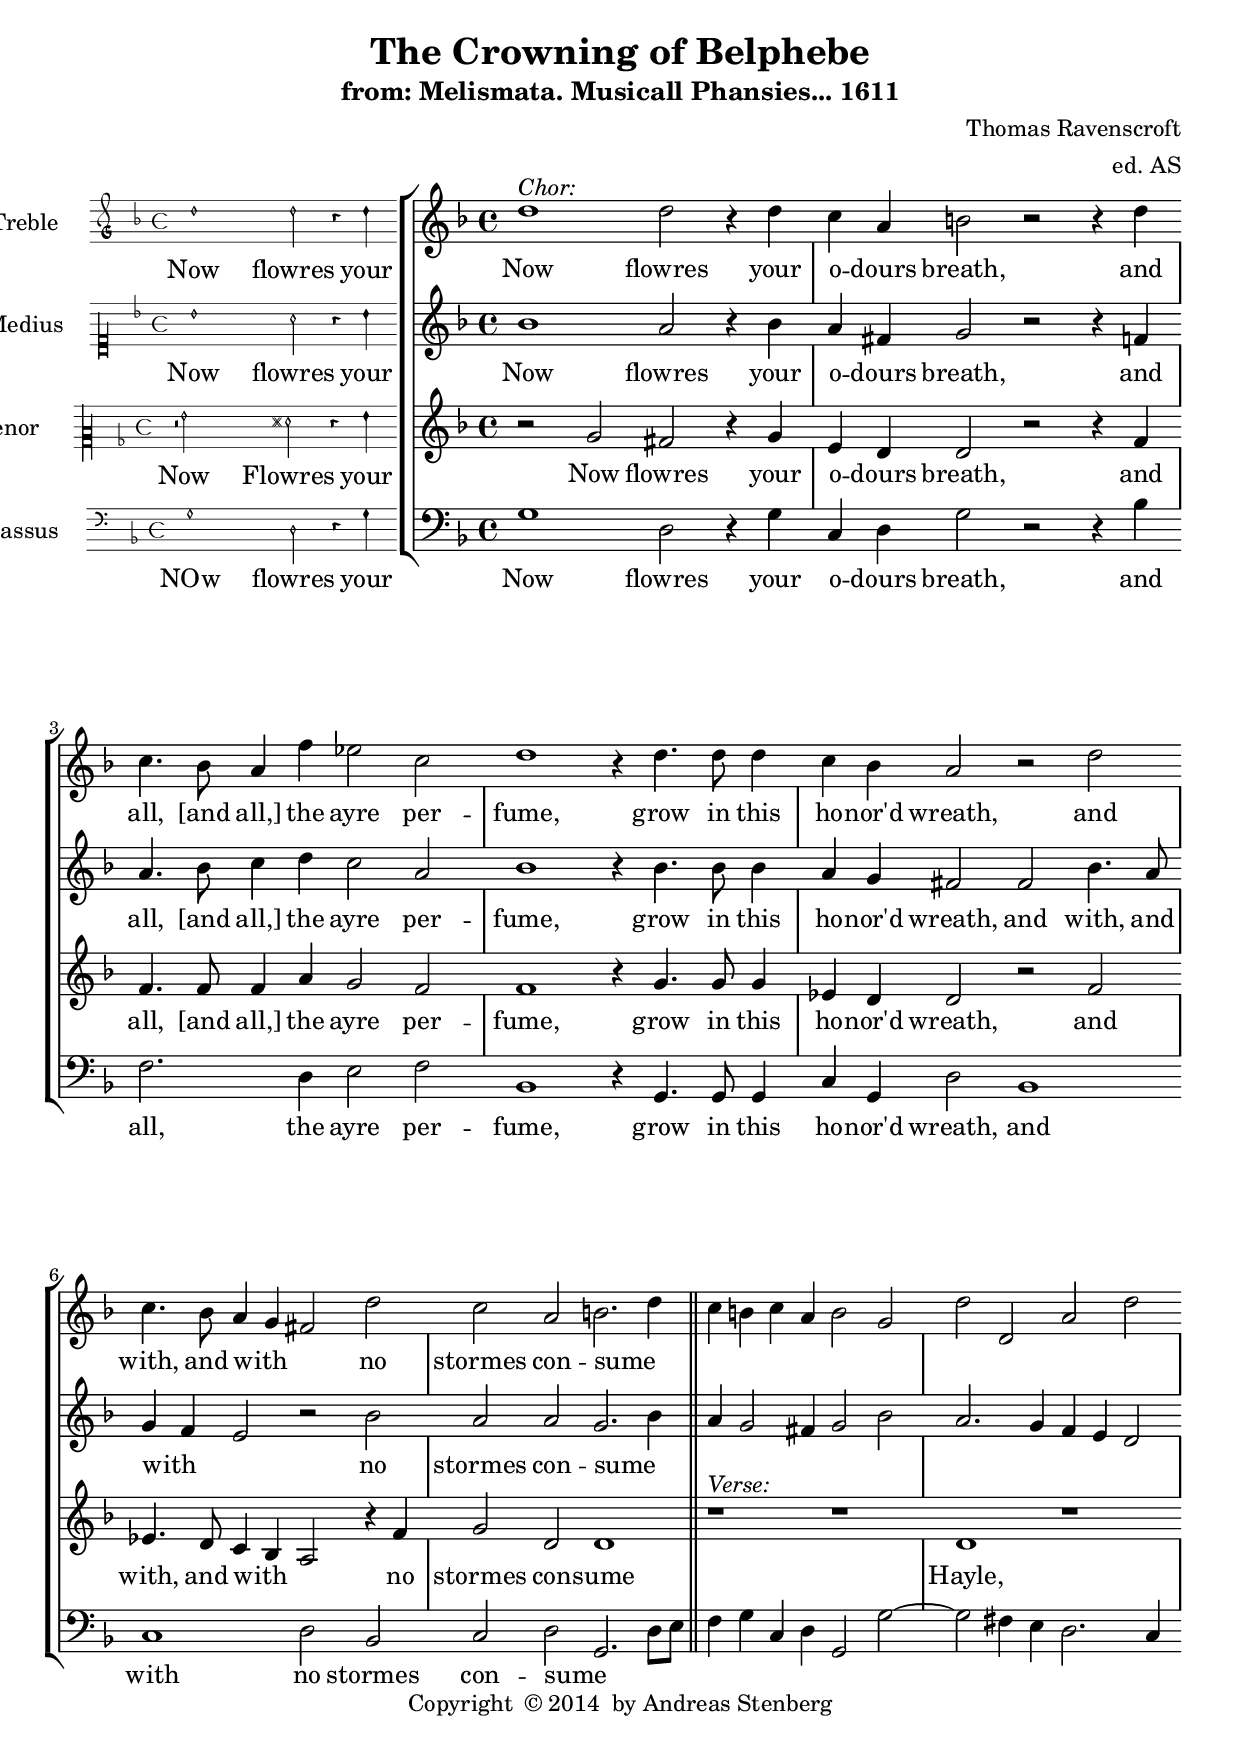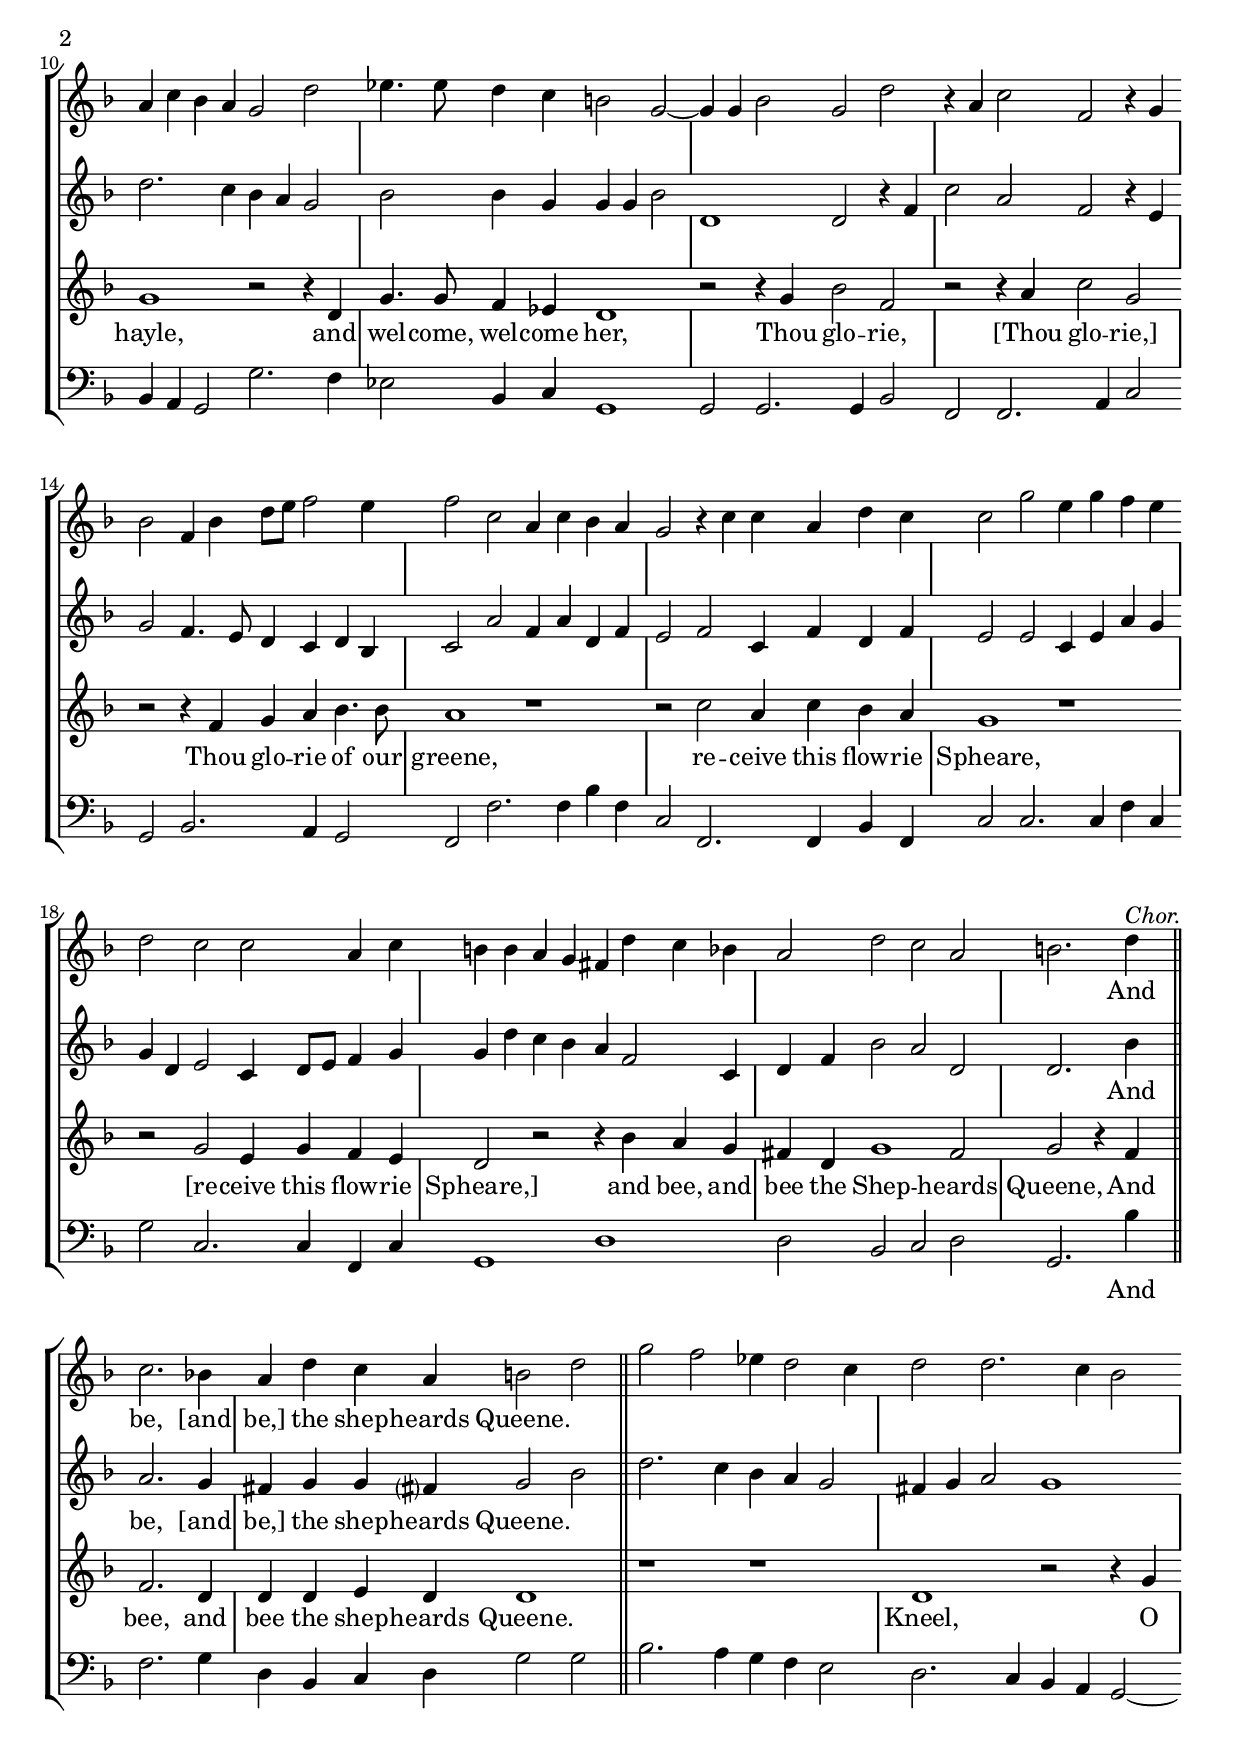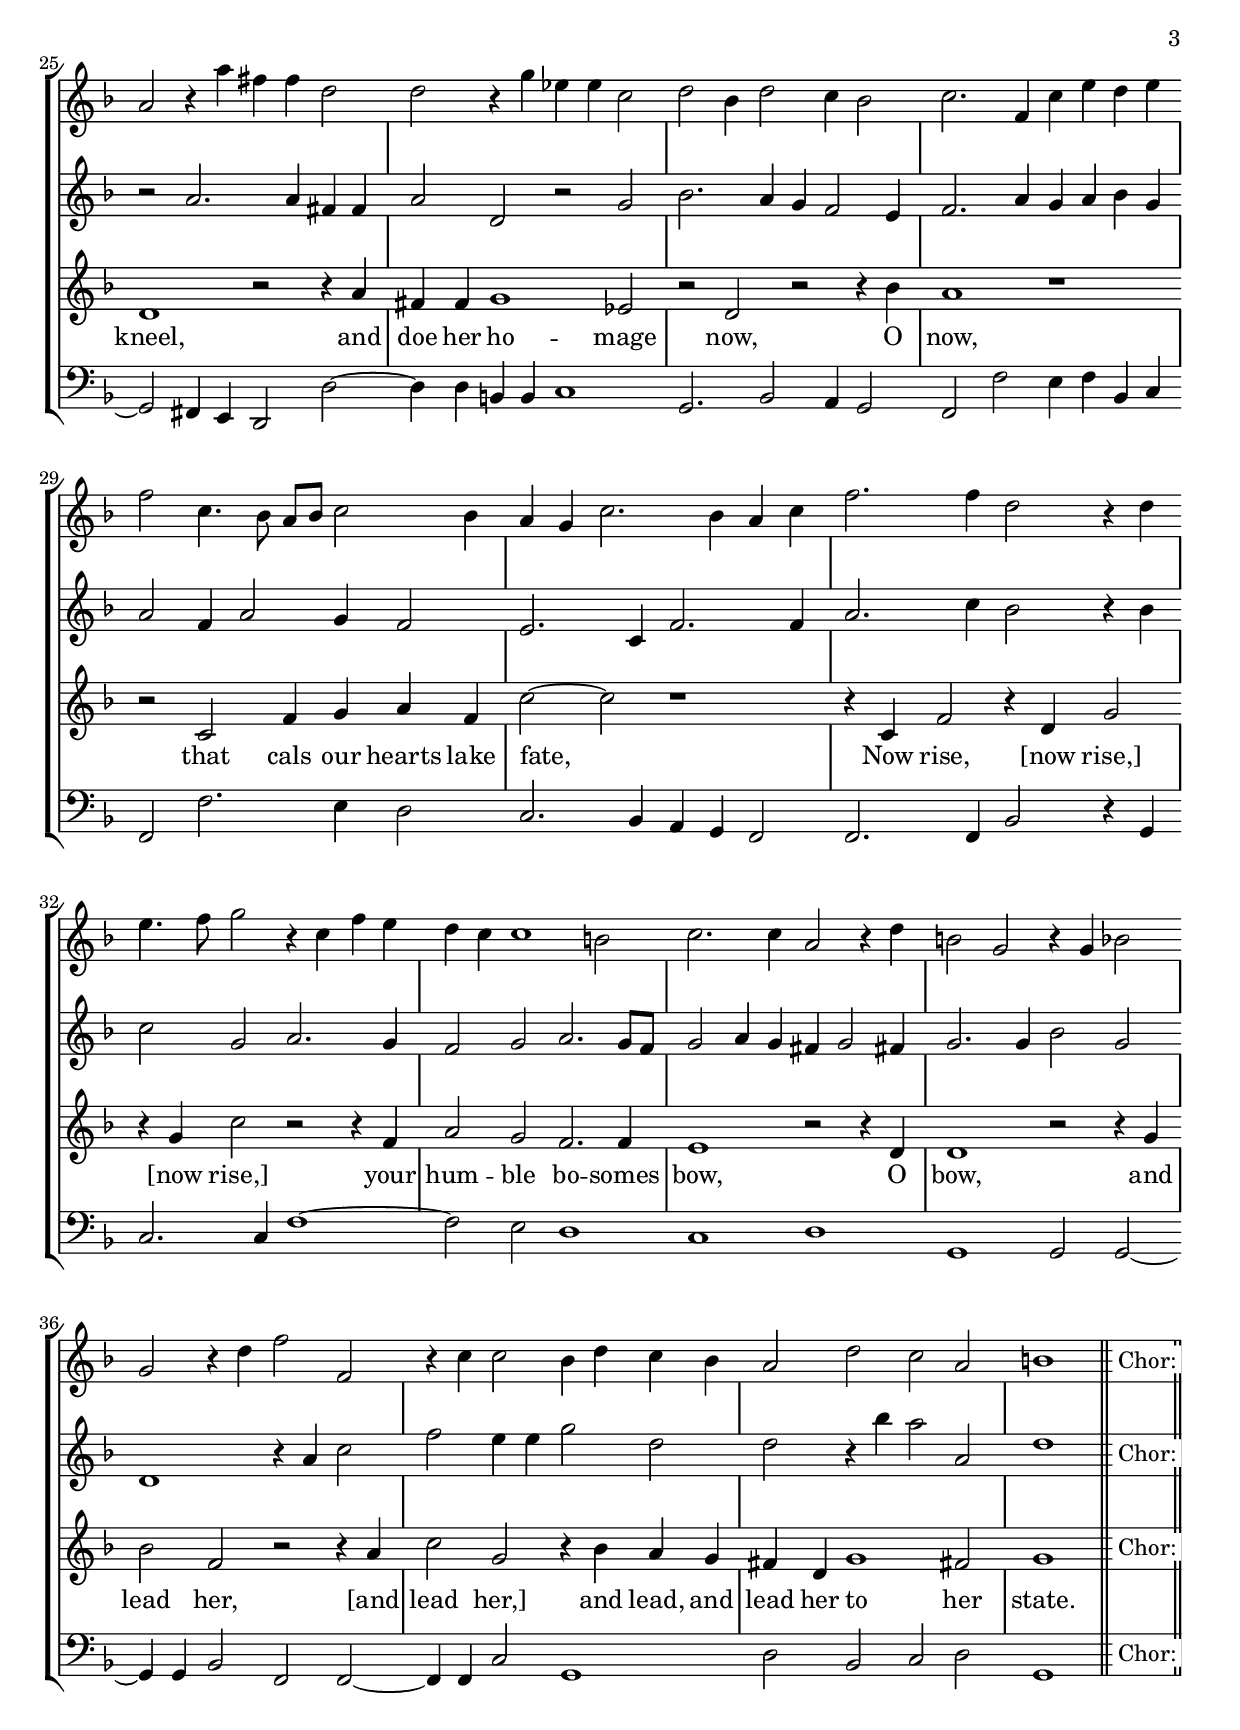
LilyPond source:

\version "2.18.0"
\include "deutsch.ly"
\header {
	title = "The Crowning of Belphebe"
	subtitle = "from: Melismata. Musicall Phansies... 1611"
	composer = "Thomas Ravenscroft"
	arranger = "ed. AS"
	poet = ""
	meter =""
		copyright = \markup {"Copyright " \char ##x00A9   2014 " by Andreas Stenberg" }
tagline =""
	}
incipit =
#(define-music-function (parser location incipit-music) (ly:music?)
  #{
    \once \override Staff.InstrumentName.self-alignment-X = #RIGHT
    \once \override Staff.InstrumentName.self-alignment-Y = ##f
    \once \override Staff.InstrumentName.padding = #0.3
    \once \override Staff.InstrumentName.stencil =
      #(lambda (grob)
	 (let* ((instrument-name (ly:grob-property grob 'long-text)))
	   (set! (ly:grob-property grob 'long-text)
		 #{ \markup
		      \score
		         {
			   { \context MensuralStaff \with {
	                        instrumentName = #instrument-name
	                     } $incipit-music
			   }
	                   \layout { $(ly:grob-layout grob)
			             line-width = \indent
		                     indent =
				% primitive-eval is probably easiest for
				% escaping lexical closure and evaluating
				% everything respective to (current-module).
	                             #(primitive-eval
                                       '(or (false-if-exception (- indent incipit-width))
					    (* 0.5 indent)))
			             ragged-right = ##f
			             ragged-last = ##f
			             system-count = #1 }
			 }
		  #})
           (system-start-text::print grob)))
  #})

%%%%%%%%%%%%%%%%%%%%%%%%%

global = {
  \set Score.skipBars = ##t
  \key f \major
  \time 4/4
  \set Timing.measureLength =#(ly:make-moment 2/1)
  % the actual music
  \skip 1*14
  % let finis bar go through all staves
  \override Staff.BarLine.transparent = ##f
  \skip 1*2
  \override Staff.BarLine.transparent = ##t
  \skip 1*25
  \override Staff.BarLine.transparent = ##f
  \skip 1
  \override Staff.BarLine.transparent = ##t
  \skip 1*2
  \override Staff.BarLine.transparent = ##f
  \skip 1
  \override Staff.BarLine.transparent = ##t
  \skip 1*32
  \override Staff.BarLine.transparent = ##f
  
  
  
}

discantusIncipit = <<
  \new MensuralVoice = "discantusIncipit" <<
    {
      \clef "petrucci-g"
      \key f \major
      \time 4/4
      d''1 d''2 r4 d''4
    }
  >>
  \new Lyrics \lyricsto discantusIncipit { Now flowres your }
>>

discantusNotes = {
  \relative c'' {
    \clef "treble"
      d1^\markup \italic "Chor:" d2 r4 d4
      c4 a4 h2 r2 r4 d4
      c4. b8 a4 f'4 es2 c2
      d1 r4 d4. d8 d4 
      c4 b4 a2 r2 d2
      c4. b8 a4\melisma g4 fis2\melismaEnd d'2
      c2 a2 h2. d4
      
    \bar "||"
    c4 h4 c4 a4 h2 g2
    d'2 d,2 a'2 d2~
    a4 c4 b4 a4 g2 d'2
    es4. es8 d4 c4 h2 g2~
    g4 g4 b2 g2 d'2
    r4 a4 c2 f,2 r4 g4
    b2 f4 b4 d8 e f2 e4
    f2 c2 a4 c4 b4 a4 
    g2 r4 c4 c4 a4 d4 c4
    c2 g'2 e4 g4 f4 e4
    d2 c2 c2 a4 c4
    h4 h4 a4 g4 fis4 d'4 c4 b4
    a2 d2 c2 a2
    h2. d4^\markup \italic "Chor."
    \bar "||"
    c2. b4 
    a4 d4 c4 a4 h2 d2 \bar "||" 
    g2 f2 es4 d2 c4 
    d2 d2. c4 b2
    a2 r4 a'4 fis4 fis4 d2
    d2 r4 g4 es4 es4 c2
    d2 b4 d2 c4 b2
    c2. f,4 c'4 e4 d4 e4
    f2 c4. b8 a8 b8 c2 b4
    a4 g4 c2. b4 a4 c4
    f2. f4 d2 r4 d4
    e4. f8 g2 r4 c,4 f4 e4
    d4 c4 c1 h2
    c2. c4 a2 r4 d4
    h2 g2 r4 g4 b2
    g2 r4 d'4 f2 f,2 
    r4 c'4 c2 b4 d4 c4 b4 
    a2 d2 c2 a2 h1
    
     \override TextScript.extra-offset = #'(-0 . 4)
    s4-\markup { \whiteout \pad-markup #0.5 "Chor:" }  s2.
  \bar "||"
    
  }
}

discantusLyrics = \lyricmode {
  Now flowres your o -- dours breath, 
and all, "[and" "all,]" the ayre per -- fume, 
grow in this ho -- nor'd wreath, 
and with, and with no stormes con -- sume
\repeat unfold 73 { _ }
  And be, "[and" "be,]" the shep -- heards Queene.
}

altusIncipit = <<
  \new MensuralVoice = "altusIncipit" <<
    {
      \clef "petrucci-c1"
      \key f \major
      \time 4/4
      b'1 a'2 r4 b'4
    }
  >>
  \new Lyrics \lyricsto altusIncipit { Now flowres your }
>>

altusNotes = {
  \relative c'  {
    \clef "treble"
    b'1 a2 r4 b4
    a4 fis4 g2 
    r2 r4 f4 a4. b8 c4 d4
    c2 a2 b1
    r4 b4. b8 b4 a4 g4 fis2 
    fis2 b4. a8 g4\melisma f4 e2\melismaEnd
    r2 b'2 a2 a2
    g2. b4
    a4 g2 fis4 g2 b2
    a2. g4 f4 e4 d2 
    d'2. c4 b4 a4 g2
    b2 b4 g4 g4 g4 b2
    d,1 d2 r4 f4
    c'2 a2 f2 r4 e4
    g2 f4. e8 d4 c4 d4 b4
    c2 a'2 f4 a4 d,4 f4
    e2 f2 c4 f4 d4 f4
    e2 e2 c4 e4 a4 g4 
    g4 d4 e2 c4 d8 e8 f4 g4 
    g4 d'4 c4 b4 a4 f2 c4 
    d4 f4 b2 a2 d,2
    d2. b'4
    a2. g4
    fis4 g4 g4 fis? g2 b2
    d2. c4 b4 a4 g2
    fis4 g4 a2 g1
    r2 a2. a4 fis4 fis4
    a2 d,2 r2 g2
    b2. a4 g4 f2 e4
    f2. a4 g4 a4 b4 g4
    a2 f4 a2 g4 f2
    e2. c4 f2. f4
    a2. c4 b2 r4 b4
    c2 g2 a2. g4
    f2 g2 a2. g8 f8 
    g2 a4 g4 fis4 g2 fis!4
    g2. g4 b2 g2
    d1 r4 a'4 c2
    f2 e4 e4 g2 d2
    d2 r4 b'4 a2 a,2
    d1 
  
    \override TextScript.extra-offset = #'(-0 . 4)
    s4-\markup { \whiteout \pad-markup #0.5 "Chor:" }  s2.

  }
}

altusLyrics = \lyricmode {
  Now flowres your o -- dours breath, 
and all, "[and" "all,]" the ayre per -- fume, 
grow in this ho -- nor'd wreath, 
and with, and with no stormes con -- sume
\repeat unfold 75 { _ }
  And be, "[and" "be,]" the shep -- heards Queene.
}

tenorIncipit = <<
  \new MensuralVoice = "tenorIncipit" <<
    {
      \clef "petrucci-c2"
      \key f \major
      \time 4/4
      r2 g'2 fis'2 r4 g'4
    }
  >>
  \new Lyrics \lyricsto tenorIncipit { Now Flowres your }
>>

tenorNotes = {
  \relative c' {
    \clef "treble"
      r2 g'2 fis2 r4 g4
      e4 d4 d2 r2 r4 f4
      f4. f8 f4 a4 g2 f2
      f1 r4 g4. g8 g4
      es4 d4 d2 r2 f2
      es4. d8 c4\melisma b4 a2\melismaEnd r4 f'4
      g2 d2 d1
      
      r1^\markup \italic "Verse:" r1
      d1 r1
      g1 r2 r4 d4
      g4. g8 f4 es4 d1
      r2 r4 g4 b2 f2
      r2 r4 a4 c2 g2
      r2 r4 f4 g4 a4 b4. b8
      a1 r1
      r2 c2 a4 c4 b4 a4
      g1 r1
      r2 g2 e4 g4 f4 e4
      d2 r2 r4 b'4 a4 g4 
      fis4 d4 g1 fis2
      g2 r4 f4 f2. d4 
      d4 d4 e4 d4 d1
      r1 r1
      d1 r2 r4 g4
      d1 r2 r4 a'4 
      fis4 fis4 
      g1 es2 r2
      d2 r2 r4 b'4
      a1 r1 r2
      c,2 f4 g4 a4 f4 c'2~
      c2 r1 r4 c,4 
      f2 r4 d4 g2 r4 g4
      c2 r2 r4 f,4 a2 g2
      f2. f4 e1
      r2 r4 d4 d1
      r2 r4 g4 b2 f2
      r2 r4 a4 c2 g2 
      r4 b4 a4 g4 
      fis4 d g1 fis!2 
      g1 
      \bar "||"
      
           \override TextScript.extra-offset = #'(-0 . 4)
    s4-\markup { \whiteout \pad-markup #0.5 "Chor:" }  s2.

  }
}

tenorLyrics = \lyricmode {
Now flowres your o -- dours breath, 
and all, "[and" "all,]" the ayre per -- fume, 
grow in this ho -- nor'd wreath, 
and with, and with no stormes con -- sume

Hayle, hayle, and wel -- come, wel -- come her,
Thou glo -- rie, "[Thou" glo -- "rie,]" 
Thou glo -- rie of our greene,
re -- ceive this flow -- rie Spheare,
"[re" -- ceive this flow -- rie "Spheare,]"
and bee, and bee the Shep -- heards Queene, 

And bee, and bee the shep -- heards Queene.

Kneel, O kneel, and doe her ho -- mage now, 
O now, that cals our hearts lake fate, 
Now rise, "[now" "rise,]" "[now" "rise,]" 
your hum -- ble bo -- somes bow, O bow, 
and lead her, "[and" lead "her,]" and lead, 
and lead her to her state.  
}

bassusIncipit = <<
  \new MensuralVoice = "bassusIncipit" <<
    {
      \clef "mensural-f"
      \key f \major
      \time 4/4
      %% incipit
      g1 d2 r4 g4
    }
  >>
  \new Lyrics \lyricsto bassusIncipit { NOw flowres your }
>>

bassusNotes = \relative c {
    \clef "bass"
      g'1 d2 r4 g4
      c,4 d4 g2 r2 r4 b4
      f2. d4 e2 f2
      b,1 r4 g4. g8 g4 
      c4 g4 d'2 b1
      c1 d2 b2
      c2 d2 g,2. d'8 e8 
      f4 g4 c,4 d4 g,2 g'~
      g2 fis4 e4 d2. c4
      b4 a4 g2 g'2. f4
      es2 b4 c4 g1
      g2 g2. g4 b2 
      f2 f2. a4 c2
      g2 b2. a4 g2 
      f2 f'2. f4 b4 f4
      c2 f,2. f4 b4 f4
      c'2 c2. c4 f4 c4
      g'2 c,2. c4 f,4 c'4 
      g1 d'1
      d2 b2 c2 d2
      g,2. b'4
      
      f2. g4
      d4 b4 c4 d4 g2 g2
      b2. a4 g4 f4 e2
      d2. c4 b4 a4 g2~
      g2 fis4 e4 d2 d'2~
      d4 d4 h4 h4 c1
      g2. b2 a4 g2
      f2 f'2 e4 f4 b,4 c4
      f,2 f'2. e4 d2
      c2. b4 a4 g4 f2
      f2. f4 b2 r4 g4 
      c2. c4 f1~
      f2 e2 d1
      c1 d1
      g,1 g2 g2~
      g4 g4 b2 f2 f2~
      f4 f4 c'2 g1
      d'2 b2 c2 d2
      g,1
      
           \override TextScript.extra-offset = #'(-0 . 4)
    s4-\markup { \whiteout \pad-markup #0.5 "Chor:" }  s2.

}

bassusLyrics = \lyricmode {
    Now flowres your o -- dours breath, 
and all,  the ayre per -- fume, 
grow in this ho -- nor'd wreath, 
and with no stormes con -- sume
\repeat unfold 61 { _ }
  And
}

\score {
  <<
    \new StaffGroup = choirStaff <<
      \new Voice = "discantusNotes" <<
        \global
        \set Staff.instrumentName = #"Treble "
        \incipit \discantusIncipit
        \discantusNotes
      >>
      \new Lyrics = "discantusLyrics" \lyricsto discantusNotes { \discantusLyrics }
      \new Voice = "altusNotes" <<
        \global
        \set Staff.instrumentName = #"Medius "
        \incipit \altusIncipit
        \altusNotes
      >>
      \new Lyrics = "altusLyrics" \lyricsto altusNotes { \altusLyrics }
      \new Voice = "tenorNotes" <<
        \global
        \set Staff.instrumentName = #"Tenor "
        \incipit \tenorIncipit
        \tenorNotes
      >>
      \new Lyrics = "tenorLyrics" \lyricsto tenorNotes { \tenorLyrics }
      \new Voice = "bassusNotes" <<
        \global
        \set Staff.instrumentName = #"Bassus "
        \incipit \bassusIncipit
        \bassusNotes
      >>
      \new Lyrics = "bassusLyrics" \lyricsto bassusNotes { \bassusLyrics }
    >>
  >>
  \layout {
    \context {
      \Score
      %% no bar lines in staves or lyrics
      \hide BarLine
    }
    %% the next two instructions keep the lyrics between the bar lines
    \context {
      \Lyrics
      \consists "Bar_engraver"
      \consists "Separating_line_group_engraver"
    }
    \context {
      \Voice
      %% no slurs
      \hide Slur
      %% Comment in the below "\remove" command to allow line
      %% breaking also at those bar lines where a note overlaps
      %% into the next measure.  The command is commented out in this
      %% short example score, but especially for large scores, you
      %% will typically yield better line breaking and thus improve
      %% overall spacing if you comment in the following command.
      %%\remove "Forbid_line_break_engraver"
    }
    indent = 6\cm
    incipit-width = 4\cm
  }
}
\score {
  \unfoldRepeats
  <<
    \new StaffGroup = choirStaff \with { midiInstrument = "choir aahs"} <<
      \new Voice = "discantusNotes" <<
        \global
        
        \discantusNotes
      >>
      \new Voice = "altusNotes" <<
        \global
        \altusNotes
      >>
      \new Voice = "tenorNotes" <<
        \global
        \tenorNotes
      >>
      \new Voice = "bassusNotes" <<
        \global
        \bassusNotes
      >>
    >>
  >>
  \midi {\tempo 2 = 96 }
}

